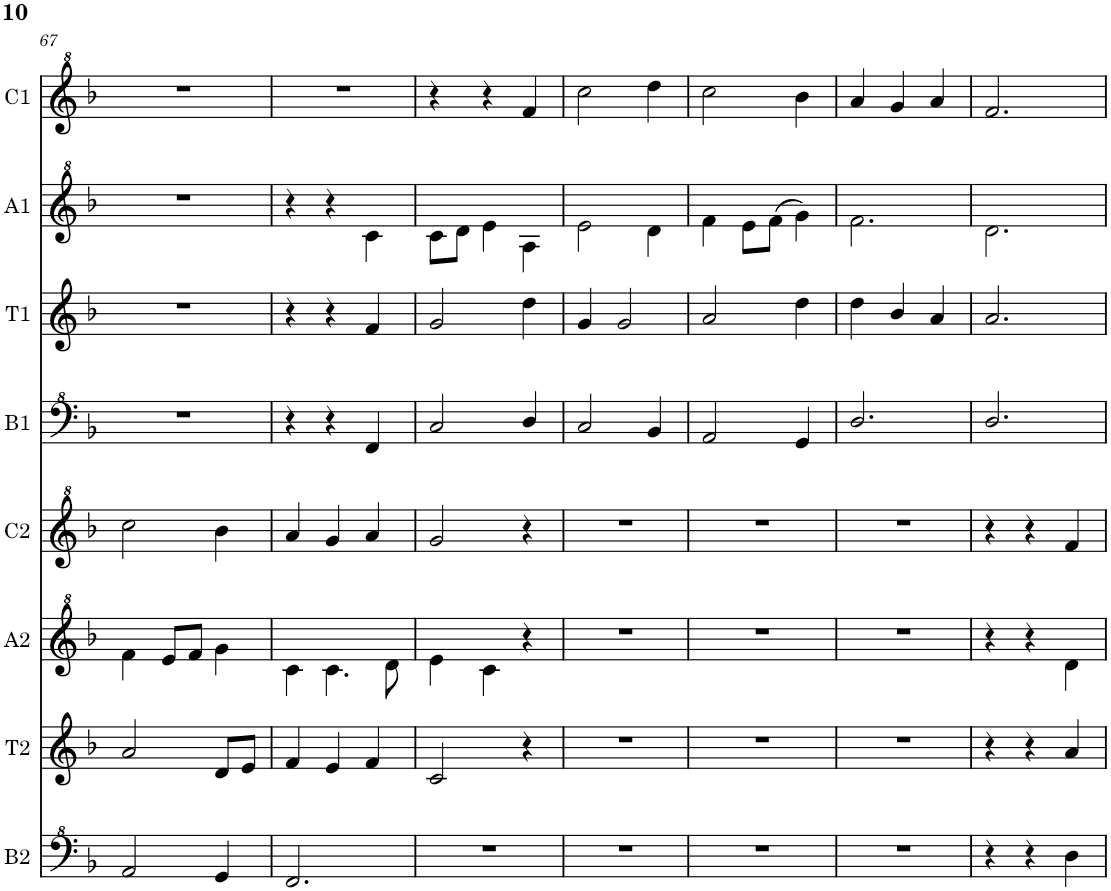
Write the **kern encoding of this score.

**kern	**kern	**kern	**kern	**kern	**kern	**kern	**kern
*part8	*part7	*part6	*part5	*part4	*part3	*part2	*part1
*staff8	*staff7	*staff6	*staff5	*staff4	*staff3	*staff2	*staff1
*I"Bass 2	*I"Tenor 2	*I"Alto 2	*I"Cantus 2	*I"Bass 1	*I"Tenor 1	*I"Alto 1	*I"Cantus 1
*I'B2	*I'T2	*I'A2	*I'C2	*I'B1	*I'T1	*I'A1	*I'C1
!!LO:PB:g=z
*clefF^4	*clefG2	*clefG^2	*clefG^2	*clefF^4	*clefG2	*clefG^2	*clefG^2
*k[b-]	*k[b-]	*k[b-]	*k[b-]	*k[b-]	*k[b-]	*k[b-]	*k[b-]
*M3/4	*M3/4	*M3/4	*M3/4	*M3/4	*M3/4	*M3/4	*M3/4
=67	=67	=67	=67	=67	=67	=67	=67
2A/	2a/	4ff\	2ccc\	2.r	2.r	2.r	2.r
.	.	8ee/L	.	.	.	.	.
.	.	8ff/J	.	.	.	.	.
4G/	8d/L	4gg\	4bb-\	.	.	.	.
.	8e/J	.	.	.	.	.	.
=68	=68	=68	=68	=68	=68	=68	=68
2.F/	4f/	4cc\	4aa/	4r	4r	4r	2.r
.	4e/	4.cc\	4gg/	4r	4r	4r	.
.	4f/	.	4aa/	4F/	4f/	4cc\	.
.	.	8dd\	.	.	.	.	.
=69	=69	=69	=69	=69	=69	=69	=69
2.r	2c/	4ee\	2gg/	2c/	2g/	8cc\L	4r
.	.	.	.	.	.	8dd\J	.
.	.	4cc\	.	.	.	4ee\	4r
.	4r	4r	4r	4d/	4dd\	4a\	4ff/
=70	=70	=70	=70	=70	=70	=70	=70
2.r	2.r	2.r	2.r	2c/	4g/	2ee\	2ccc\
.	.	.	.	.	2g/	.	.
.	.	.	.	4B-/	.	4dd\	4ddd\
=71	=71	=71	=71	=71	=71	=71	=71
2.r	2.r	2.r	2.r	2A/	2a/	4ff\	2ccc\
.	.	.	.	.	.	8ee\L	.
.	.	.	.	.	.	(>8ff\J	.
.	.	.	.	4G/	4dd\	4gg\)	4bb-\
=72	=72	=72	=72	=72	=72	=72	=72
2.r	2.r	2.r	2.r	2.d/	4dd\	2.ff\	4aa/
.	.	.	.	.	4b-/	.	4gg/
.	.	.	.	.	4a/	.	4aa/
=73	=73	=73	=73	=73	=73	=73	=73
4r	4r	4r	4r	2.d/	2.a/	2.dd\	2.ff/
4r	4r	4r	4r	.	.	.	.
4d\	4a/	4dd\	4ff/	.	.	.	.
=	=	=	=	=	=	=	=
*-	*-	*-	*-	*-	*-	*-	*-
